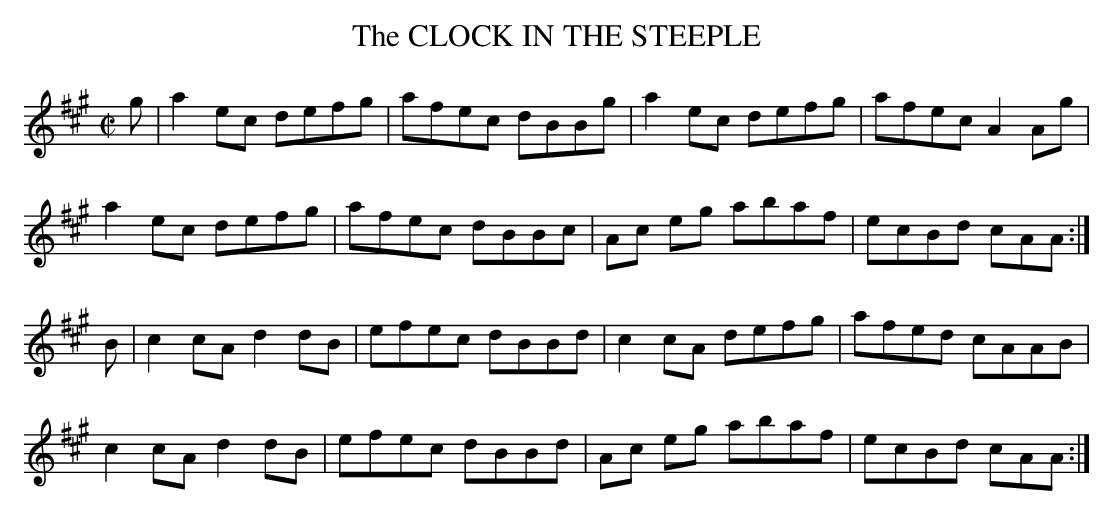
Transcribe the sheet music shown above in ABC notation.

X:1
T:CLOCK IN THE STEEPLE, The
M:C|
L:1/8
K:A
g|a2ec defg|afec dBBg|a2ec defg|afec A2Ag|
a2ec defg|afec dBBc|Ac eg abaf|ecBd cAA :|
B|c2cA d2dB|efec dBBd|c2cA defg|afed cAAB|
c2cA d2dB|efec dBBd|Ac eg abaf|ecBd cAA :|
